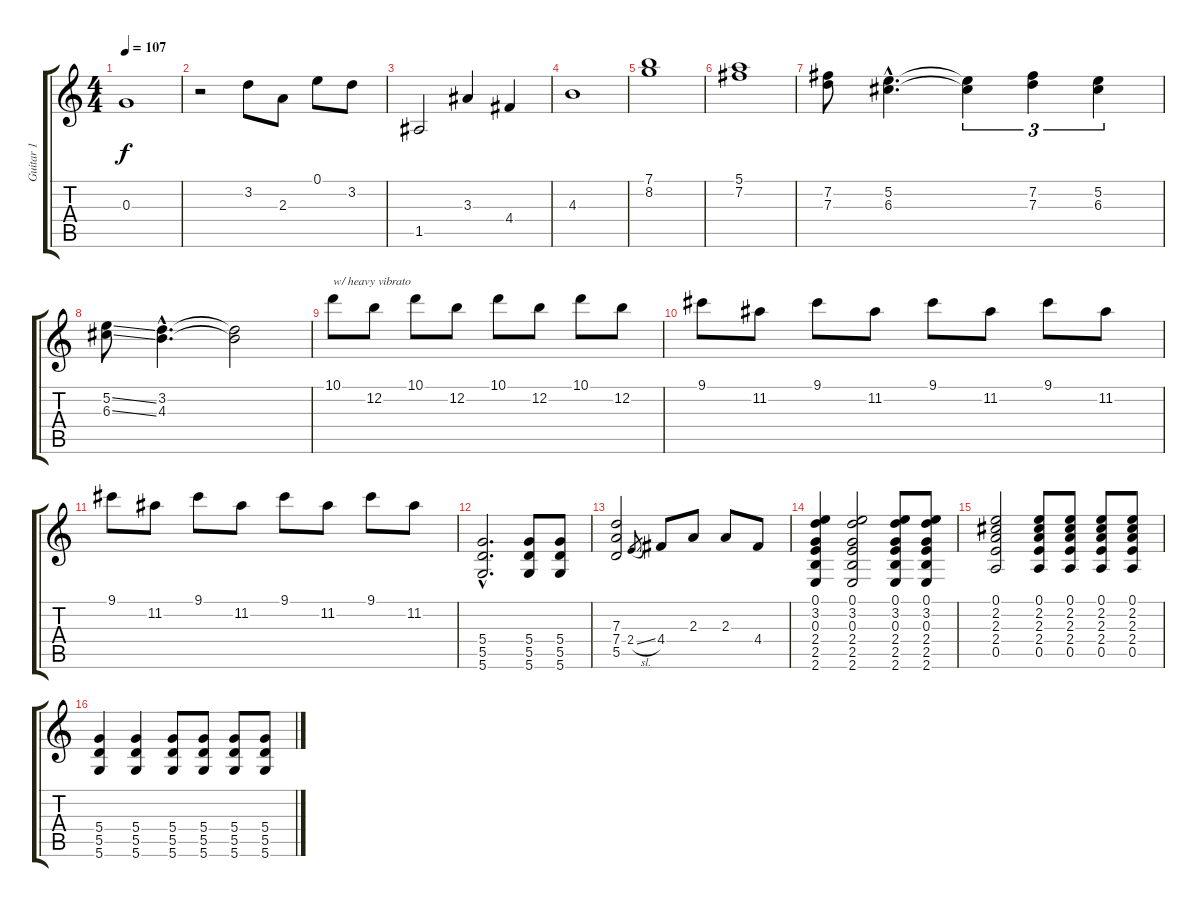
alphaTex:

\track ("Guitar 1" "Guitar 1") {instrument electricguitarclean}
\staff {score tabs}
\tuning (E4 B3 G3 D3 A2 D2) {hide}
\ts (4 4)
\tempo 107
\clef g2
\ks c
0.3.1{dy f} |
r.2 3.2.8 2.3.8 0.1.8 3.2.8 |
1.5.2 3.3.4 4.4.4 |
4.3.1 |
(7.1 8.2).1 |
(5.1 7.2).1 |
(7.2 7.3).8 (5.2{hac} 6.3{hac}).4{d} (5.2{t} 6.3{t}).4{tu (3 2)} (7.2 7.3).4{tu (3 2)} (5.2 6.3).4{tu (3 2)} |
(5.2{ss} 6.3{ss}).8 (3.2{hac} 4.3{hac}).4{d} (3.2{t} 4.3{t}).2 |
10.1.8{txt "w/ heavy vibrato"} 12.2.8 10.1.8 12.2.8 10.1.8 12.2.8 10.1.8 12.2.8 |
9.1.8 11.2.8 9.1.8 11.2.8 9.1.8 11.2.8 9.1.8 11.2.8 |
9.1.8 11.2.8 9.1.8 11.2.8 9.1.8 11.2.8 9.1.8 11.2.8 |
(5.4{hac} 5.5{hac} 5.6{hac}).2{d} (5.4 5.5 5.6).8 (5.4 5.5 5.6).8 |
(7.3 7.4 5.5).2 2.4{sl}.8{gr} 4.4.8 2.3.8 2.3.8 4.4.8 |
(0.1 3.2 0.3 2.4 2.5 2.6).4 (0.1 3.2 0.3 2.4 2.5 2.6).2 (0.1 3.2 0.3 2.4 2.5 2.6).8 (0.1 3.2 0.3 2.4 2.5 2.6).8 |
(0.1 2.2 2.3 2.4 0.5).2 (0.1 2.2 2.3 2.4 0.5).8 (0.1 2.2 2.3 2.4 0.5).8 (0.1 2.2 2.3 2.4 0.5).8 (0.1 2.2 2.3 2.4 0.5).8 |
(5.4 5.5 5.6).4 (5.4 5.5 5.6).4 (5.4 5.5 5.6).8 (5.4 5.5 5.6).8 (5.4 5.5 5.6).8 (5.4 5.5 5.6).8
